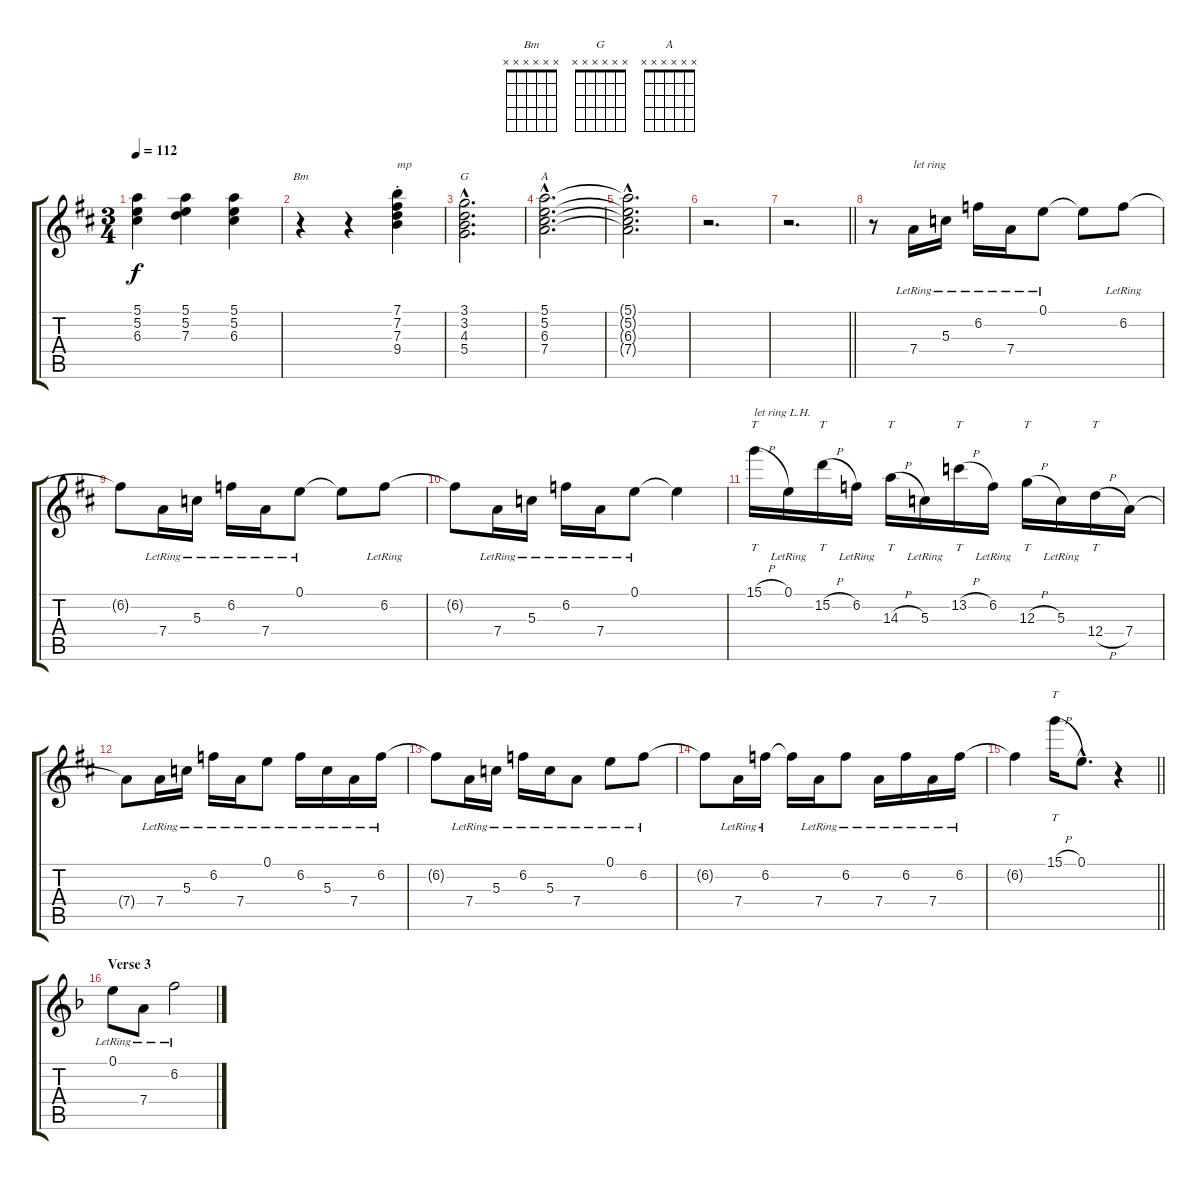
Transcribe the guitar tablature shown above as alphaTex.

\track "" {instrument acousticguitarsteel}
\staff {score tabs}
\tuning (E4 B3 G3 D3 A2 D2) {hide}
\chord ("Bm" x x x x x x)
\chord ("G" x x x x x x)
\chord ("A" x x x x x x)
\ts (3 4)
\tempo 112
\clef g2
\ks bminor
(5.1 5.2 6.3).4{dy f volume 10} (5.1 5.2 7.3).4 (5.1 5.2 6.3).4 |
r.4{ch "Bm" volume 9} r.4 (7.1{st} 7.2{st} 7.3{st} 9.4{st}).4{txt "mp"} |
(3.1{hac} 3.2{hac} 4.3{hac} 5.4{hac}).2{d ch "G"} |
(5.1{hac} 5.2{hac} 6.3{hac} 7.4{hac}).2{d ch "A"} |
(5.1{hac t} 5.2{hac t} 6.3{hac t} 7.4{hac t}).2{d} |
r.2{d} |
\barLineRight lightlight
r.2{d} |
r.8 7.4{lr}.16{txt "let ring"} 5.3{lr}.16 6.2{lr}.16 7.4{lr}.16 0.1{lr}.8 0.1{t}.8 6.2{lr}.8 |
6.2{t}.8 7.4{lr}.16 5.3{lr}.16 6.2{lr}.16 7.4{lr}.16 0.1{lr}.8 0.1{t}.8 6.2{lr}.8 |
6.2{t}.8 7.4{lr}.16 5.3{lr}.16 6.2{lr}.16 7.4{lr}.16 0.1{lr}.8 0.1{t}.4 |
15.1{h}.16{tt txt "let ring L.H." volume 11} 0.1{lr}.16 15.2{h}.16{tt} 6.2{lr}.16 14.3{h}.16{tt} 5.3{lr}.16 13.2{h}.16{tt} 6.2{lr}.16 12.3{h}.16{tt} 5.3{lr}.16 12.4{h}.16{tt} 7.4.16 |
7.4{t}.8{volume 9} 7.4{lr}.16 5.3{lr}.16 6.2{lr}.16 7.4{lr}.16 0.1{lr}.8 6.2{lr}.16 5.3{lr}.16 7.4{lr}.16 6.2{lr}.16 |
6.2{t}.8 7.4{lr}.16 5.3{lr}.16 6.2{lr}.16 5.3{lr}.16 7.4{lr}.8 0.1{lr}.8 6.2{lr}.8 |
6.2{t}.8 7.4{lr}.16 6.2{lr}.16 6.2{t}.16 7.4{lr}.16 6.2{lr}.8 7.4{lr}.16 6.2{lr}.16 7.4{lr}.16 6.2{lr}.16 |
\barLineRight lightlight
6.2{t}.4 15.1{h}.16{tt volume 11} 0.1{hac}.8{d} r.4 |
\section ("" "Verse 3")
\ks dminor
0.1{lr}.8{volume 9} 7.4{lr}.8 6.2{lr}.2
